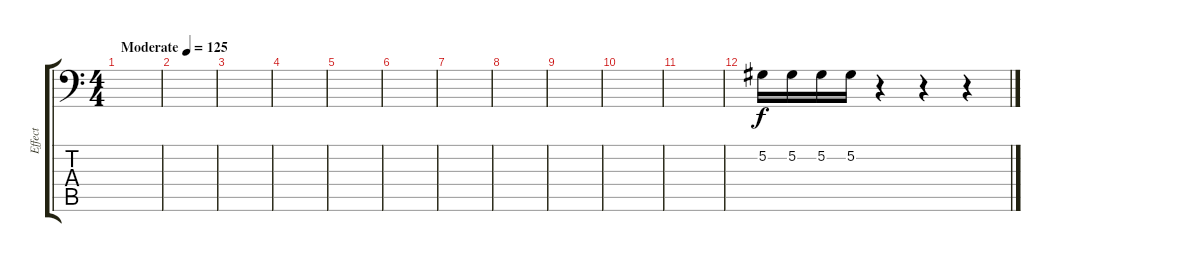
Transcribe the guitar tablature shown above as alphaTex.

\track ("Effect" "Effect") {instrument breathnoise}
\staff {score tabs}
\tuning (Ab3 Eb3 B2 Gb2 Db2 Ab1) {hide}
\ts (4 4)
\tempo (125 "Moderate")
\clef f4
\ks c
|
|
|
|
|
|
|
|
|
|
|
5.2.16 5.2.16 5.2.16 5.2.16 r.4 r.4 r.4
